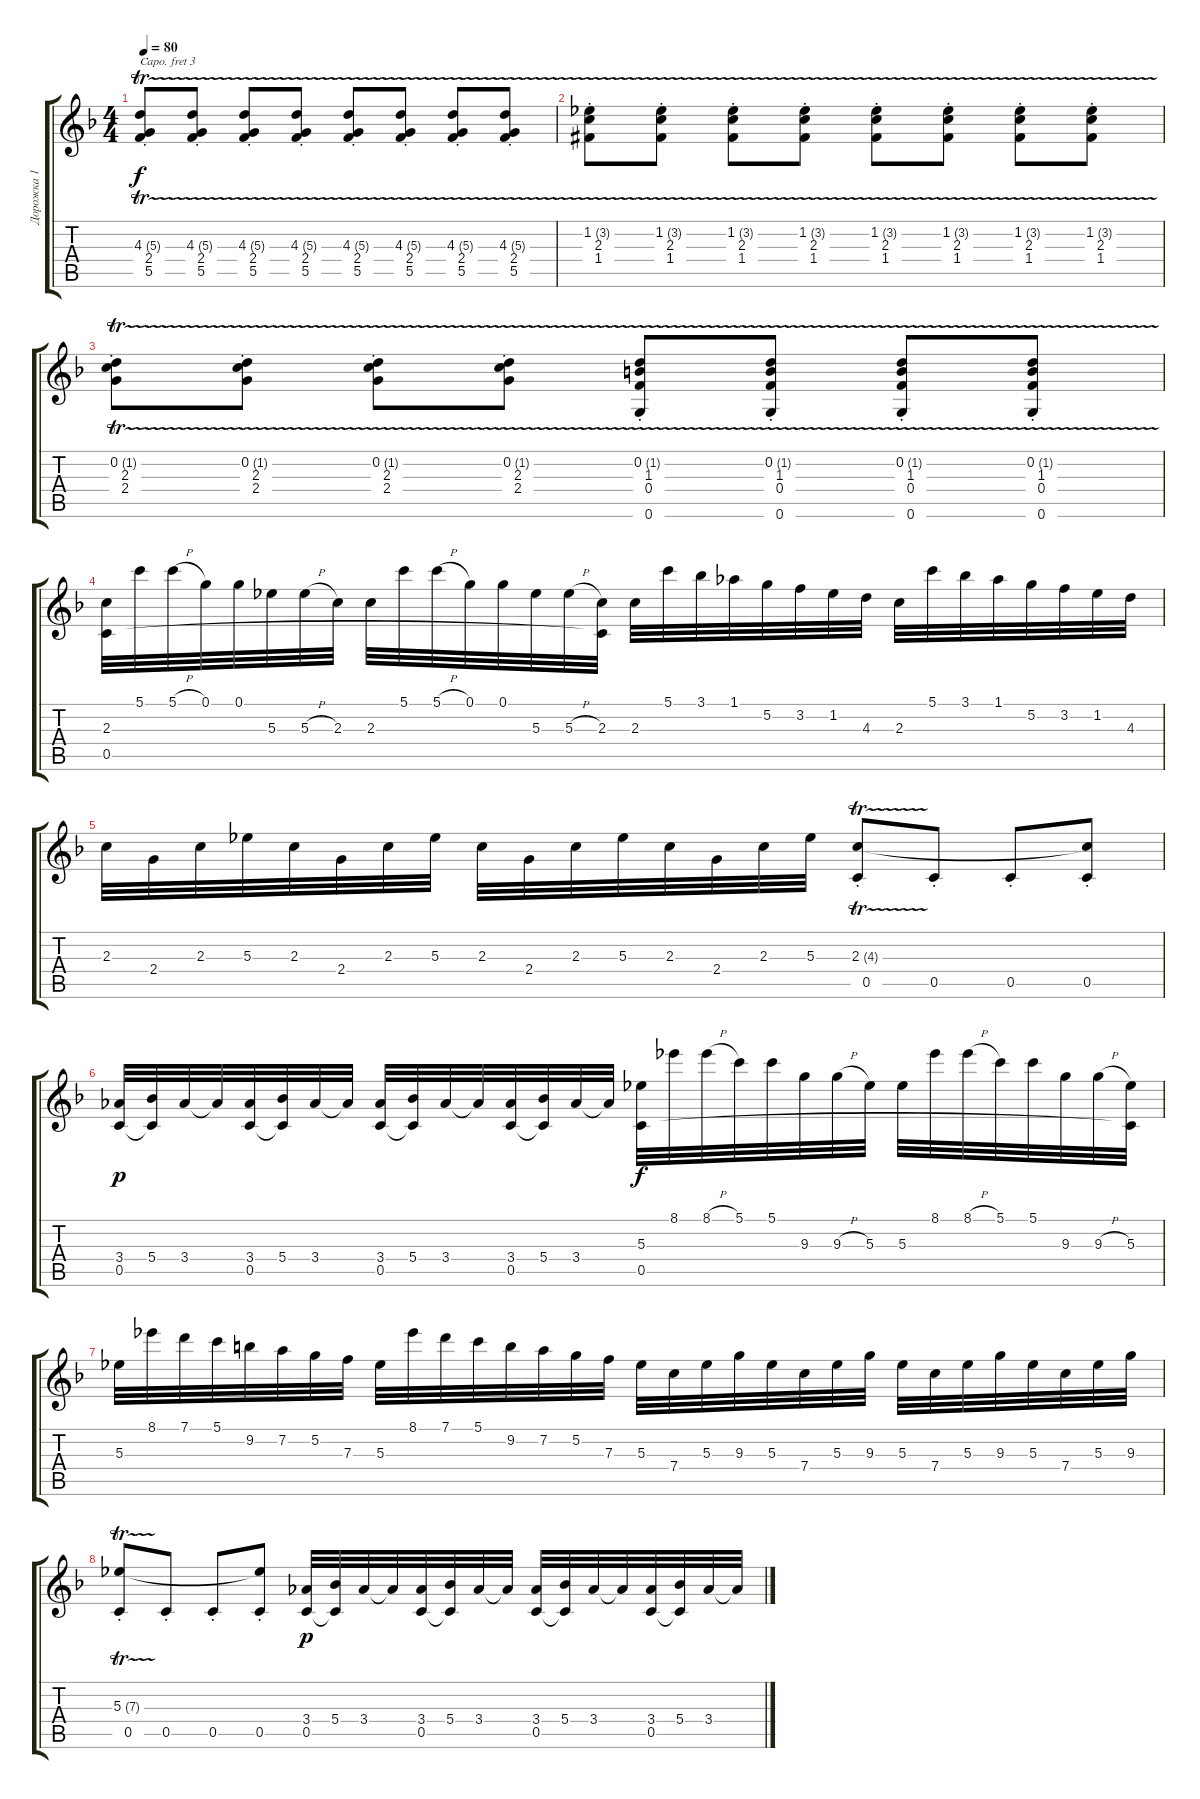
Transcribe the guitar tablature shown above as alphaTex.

\track ("Дорожка 1" "Дорожка 1") {instrument acousticguitarnylon}
\staff {score tabs}
\capo 3
\tuning (E4 B3 G3 D3 A2 E2) {hide}
\ts (4 4)
\tempo 80
\clef g2
\ks dminor
(4.3{tr (5 32)} 2.4{st} 5.5{st}).8{dy f} (4.3{tr (5 32)} 2.4{st} 5.5{st}).8 (4.3{tr (5 32)} 2.4{st} 5.5{st}).8 (4.3{tr (5 32)} 2.4{st} 5.5{st}).8 (4.3{tr (5 32)} 2.4{st} 5.5{st}).8 (4.3{tr (5 32)} 2.4{st} 5.5{st}).8 (4.3{tr (5 32)} 2.4{st} 5.5{st}).8 (4.3{tr (5 32)} 2.4{st} 5.5{st}).8 |
(1.2{tr (3 32)} 2.3{st} 1.4{st acc #}).8 (1.2{tr (3 32)} 2.3{st} 1.4{st acc #}).8 (1.2{tr (3 32)} 2.3{st} 1.4{st acc #}).8 (1.2{tr (3 32)} 2.3{st} 1.4{st acc #}).8 (1.2{tr (3 32)} 2.3{st} 1.4{st acc #}).8 (1.2{tr (3 32)} 2.3{st} 1.4{st acc #}).8 (1.2{tr (3 32)} 2.3{st} 1.4{st acc #}).8 (1.2{tr (3 32)} 2.3{st} 1.4{st acc #}).8 |
(0.2{tr (1 32)} 2.3{st} 2.4{st}).8 (0.2{tr (1 32)} 2.3{st} 2.4{st}).8 (0.2{tr (1 32)} 2.3{st} 2.4{st}).8 (0.2{tr (1 32)} 2.3{st} 2.4{st}).8 (0.2{tr (1 32)} 1.3{st} 0.4{st} 0.6{st}).8 (0.2{tr (1 32)} 1.3{st} 0.4{st} 0.6{st}).8 (0.2{tr (1 32)} 1.3{st} 0.4{st} 0.6{st}).8 (0.2{tr (1 32)} 1.3{st} 0.4{st} 0.6{st}).8 |
(2.3 0.5).32 5.1.32 5.1{h}.32 0.1.32 0.1.32 5.3.32 5.3{h}.32 2.3.32 2.3.32 5.1.32 5.1{h}.32 0.1.32 0.1.32 5.3.32 5.3{h}.32 (2.3 0.5{t}).32 2.3.32 5.1.32 3.1.32 1.1.32 5.2.32 3.2.32 1.2.32 4.3.32 2.3.32 5.1.32 3.1.32 1.1.32 5.2.32 3.2.32 1.2.32 4.3.32 |
2.3.32 2.4.32 2.3.32 5.3.32 2.3.32 2.4.32 2.3.32 5.3.32 2.3.32 2.4.32 2.3.32 5.3.32 2.3.32 2.4.32 2.3.32 5.3.32 (2.3{tr (4 64) st} 0.5{st}).8 0.5{st}.8 0.5{st}.8 (2.3{t} 0.5{st}).8 |
(3.4 0.5).32{dy p} (5.4 0.5{t}).32 3.4.32 3.4{t}.32 (3.4 0.5).32 (5.4 0.5{t}).32 3.4.32 3.4{t}.32 (3.4 0.5).32 (5.4 0.5{t}).32 3.4.32 3.4{t}.32 (3.4 0.5).32 (5.4 0.5{t}).32 3.4.32 3.4{t}.32 (5.3 0.5).32{dy f} 8.1.32 8.1{h}.32 5.1.32 5.1.32 9.3.32 9.3{h}.32 5.3.32 5.3.32 8.1.32 8.1{h}.32 5.1.32 5.1.32 9.3.32 9.3{h}.32 (5.3 0.5{t}).32 |
5.3.32 8.1.32 7.1.32 5.1.32 9.2.32 7.2.32 5.2.32 7.3.32 5.3.32 8.1.32 7.1.32 5.1.32 9.2.32 7.2.32 5.2.32 7.3.32 5.3.32 7.4.32 5.3.32 9.3.32 5.3.32 7.4.32 5.3.32 9.3.32 5.3.32 7.4.32 5.3.32 9.3.32 5.3.32 7.4.32 5.3.32 9.3.32 |
(5.3{tr (7 64) st} 0.5{st}).8 0.5{st}.8 0.5{st}.8 (5.3{t} 0.5{st}).8 (3.4 0.5).32{dy p} (5.4 0.5{t}).32 3.4.32 3.4{t}.32 (3.4 0.5).32 (5.4 0.5{t}).32 3.4.32 3.4{t}.32 (3.4 0.5).32 (5.4 0.5{t}).32 3.4.32 3.4{t}.32 (3.4 0.5).32 (5.4 0.5{t}).32 3.4.32 3.4{t}.32
